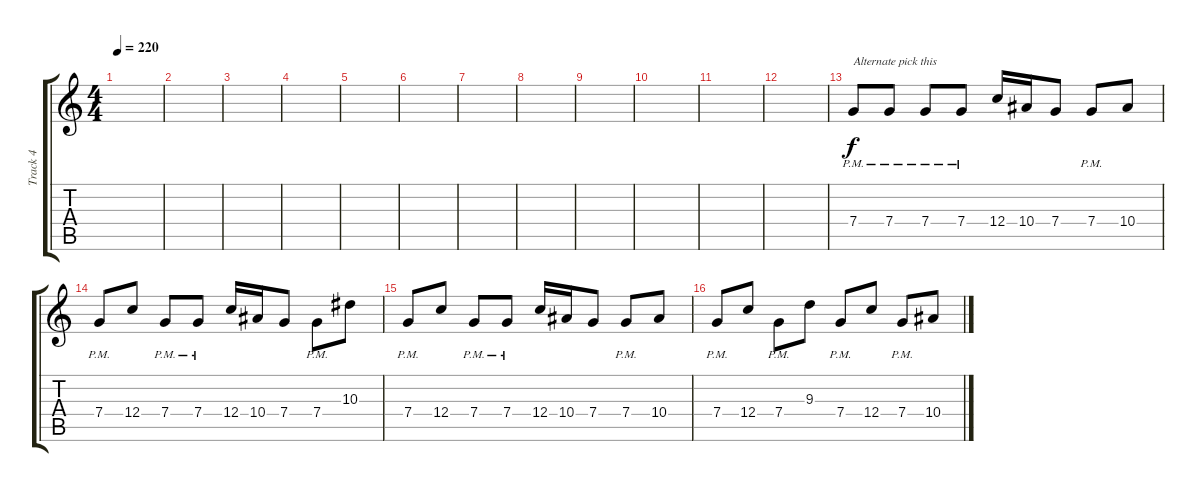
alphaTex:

\track ("Track 4" "Track 4") {instrument distortionguitar}
\staff {score tabs}
\tuning (D4 A3 F3 C3 G2 C2) {hide}
\ts (4 4)
\tempo 220
\clef g2
\ks c
|
|
|
|
|
|
|
|
|
|
|
|
7.4{pm}.8{txt "Alternate pick this"} 7.4{pm}.8 7.4{pm}.8 7.4{pm}.8 12.4.16 10.4.16 7.4.8 7.4{pm}.8 10.4.8 |
7.4{pm}.8 12.4.8 7.4{pm}.8 7.4{pm}.8 12.4.16 10.4.16 7.4.8 7.4{pm}.8 10.3.8 |
7.4{pm}.8 12.4.8 7.4{pm}.8 7.4{pm}.8 12.4.16 10.4.16 7.4.8 7.4{pm}.8 10.4.8 |
7.4{pm}.8 12.4.8 7.4{pm}.8 9.3.8 7.4{pm}.8 12.4.8 7.4{pm}.8 10.4.8
